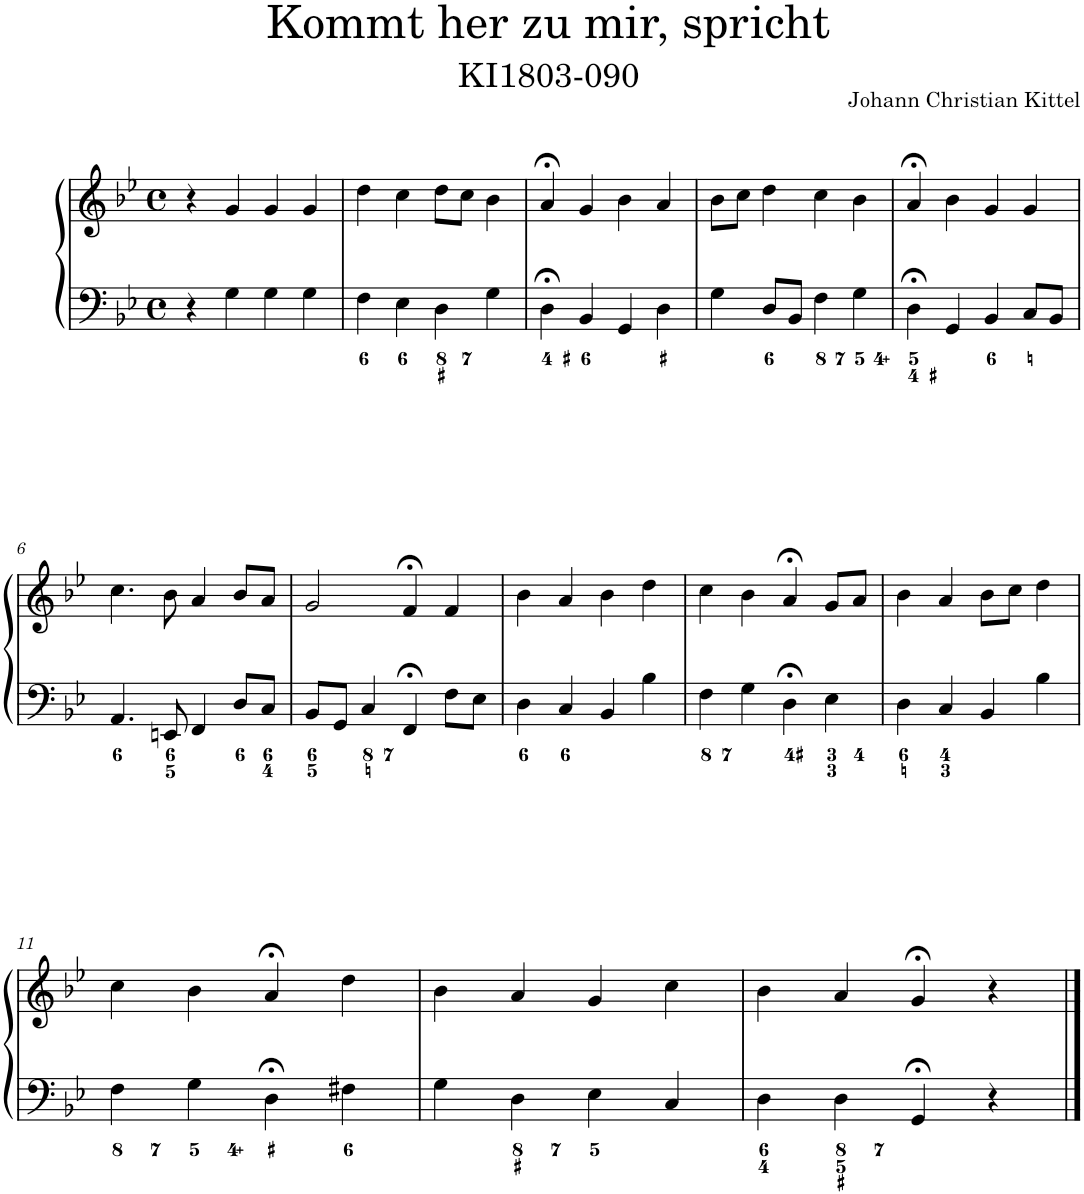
**kern	**kern
*part1	*part1
*staff2	*staff1
*I"Piano	*
*I'Pno.	*
*clefF4	*clefG2
*k[b-e-]	*k[b-e-]
*M4/4	*M4/4
*met(c)	*met(c)
=1	=1
4r	4r
4G\	4g/
4G\	4g/
4G\	4g/
=2	=2
4F\	4dd\
4E-\	4cc\
4D\	8dd\L
.	8cc\J
4G\	4b-\
=3	=3
4D;<\	4a;</
4BB-/	4g/
4GG/	4b-\
4D\	4a/
=4	=4
4G\	8b-\L
.	8cc\J
8D/L	4dd\
8BB-/J	.
4F\	4cc\
4G\	4b-\
=5	=5
4D;<\	4a;</
4GG/	4b-\
4BB-/	4g/
8C/L	4g/
8BB-/J	.
!!LO:LB:g=z
=6	=6
4.AA/	4.cc\
8EEn/	8b-\
4FF/	4a/
8D/L	8b-/L
8C/J	8a/J
=7	=7
8BB-/L	2g/
8GG/J	.
4C/	.
4FF;</	4f;</
8F\L	4f/
8E-\J	.
=8	=8
4D\	4b-\
4C/	4a/
4BB-/	4b-\
4B-\	4dd\
=9	=9
4F\	4cc\
4G\	4b-\
4D;<\	4a;</
4E-\	8g/L
.	8a/J
=10	=10
4D\	4b-\
4C/	4a/
4BB-/	8b-\L
.	8cc\J
4B-\	4dd\
!!LO:LB:g=z
=11	=11
4F\	4cc\
4G\	4b-\
4D;<\	4a;</
4F#X\	4dd\
=12	=12
4G\	4b-\
4D\	4a/
4E-\	4g/
4C/	4cc\
=13	=13
4D\	4b-\
4D\	4a/
4GG;</	4g;</
4r	4r
==	==
*-	*-
